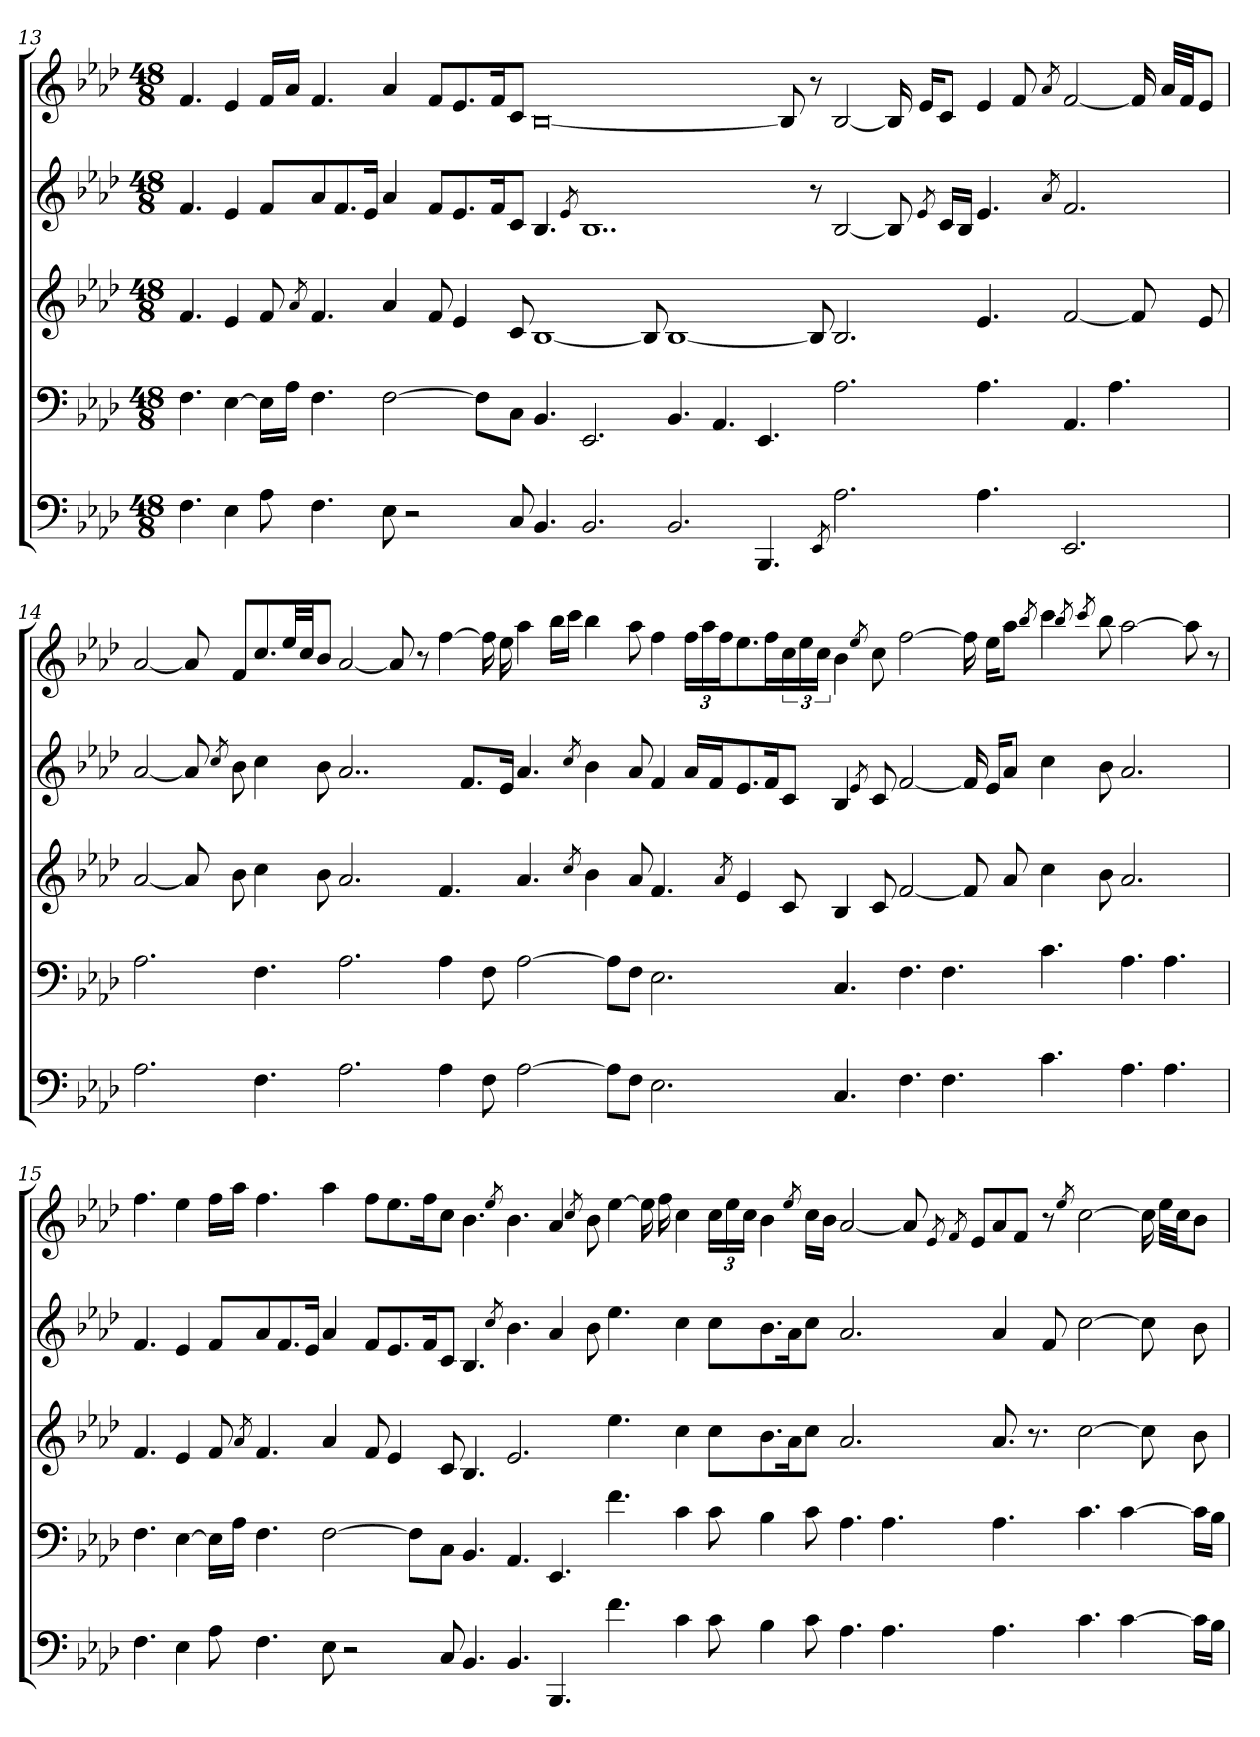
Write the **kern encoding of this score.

**kern	**kern	**kern	**kern	**kern
*part5	*part4	*part3	*part2	*part1
*staff5	*staff4	*staff3	*staff2	*staff1
*clefF4	*clefF4	*clefG2	*clefG2	*clefG2
*k[b-e-a-d-]	*k[b-e-a-d-]	*k[b-e-a-d-]	*k[b-e-a-d-]	*k[b-e-a-d-]
*M48/8	*M48/8	*M48/8	*M48/8	*M48/8
=13	=13	=13	=13	=13
4.F	4.F	4.f	4.f	4.f
4E-	[4E-	4e-	4e-	4e-
8A-	16E-\LL]	8f	8f/L	16f/LL
.	16A-\JJ	.	.	16a-/JJ
.	.	8qa-	.	.
4.F	4.F	4.f	8a-/	4.f
.	.	.	8.f/	.
.	.	.	16e-/Jk	.
8E-	[2F	4a-	4a-	4a-
2r	.	.	.	.
.	.	8f	8f/L	8f/L
.	.	4e-	8.e-/	8.e-/
.	8F\L]	.	.	.
.	.	.	16f/K	16f/K
8C	8C\J	8c	8c/J	8c/J
4.BB-	4.BB-	[1B-	4.B-	[0B-
.	.	.	8qe-	.
2.BB-	2.EE-	.	1..B-	.
.	.	8B-]	.	.
2.BB-	4.BB-	[1B-	.	.
.	4.AA-	.	.	.
4.BBB-	4.EE-	.	.	.
.	.	.	.	8B-]
.	.	8B-]	8r	8r
8qEE-	.	.	.	.
2.A-	2.A-	2.B-	[2B-	[2B-
.	.	.	8B-]	16B-]
.	.	.	.	16e-/KL
.	.	.	8qe-	.
.	.	.	16c/LL	8c/J
.	.	.	16B-/JJ	.
4.A-	4.A-	4.e-	4.e-	4e-
.	.	.	.	8f
.	.	.	8qa-	8qa-
2.EE-	4.AA-	[2f	2.f	[2f
.	4.A-	.	.	.
.	.	8f]	.	16f]
.	.	.	.	32a-/LLL
.	.	.	.	32f/JJ
.	.	8e-	.	8e-/J
=14	=14	=14	=14	=14
2.A-	2.A-	[2a-	[2a-	[2a-
.	.	8a-]	8a-]	8a-]
.	.	.	8qcc	.
.	.	8b-	8b-	8f/L
4.F	4.F	4cc	4cc	8.cc/
.	.	.	.	32ee-/LL
.	.	.	.	32cc/JJ
.	.	8b-	8b-	8b-/J
2.A-	2.A-	2.a-	2..a-	[2a-
.	.	.	.	8a-]
.	.	.	.	8r
4A-	4A-	4.f	.	[4ff
.	.	.	8.f/L	.
8F	8F	.	.	16ff]
.	.	.	16e-/Jk	16ee-
[2A-	[2A-	4.a-	4.a-	4aa-
.	.	.	.	16bb-\LL
.	.	.	.	16ccc\JJ
.	.	8qcc	8qcc	.
.	.	4b-	4b-	4bb-
8A-\L]	8A-\L]	.	.	.
8F\J	8F\J	8a-	8a-	8aa-
2.E-	2.E-	4.f	4f	4ff
.	.	.	16a-/LL	24ff\LL
.	.	.	.	24aa-\
.	.	.	16f/J	.
.	.	.	.	24ff\J
.	.	8qa-	.	.
.	.	4e-	8.e-/	8.ee-\
.	.	.	16f/K	16ff\L
.	.	8c	8c/J	24cc\
.	.	.	.	24ee-\
.	.	.	.	24cc\JJ
4.C	4.C	4B-	4B-	4b-
.	.	.	8qe-	8qee-
.	.	8c	8c	8cc
4.F	4.F	[2f	[2f	[2ff
4.F	4.F	.	.	.
.	.	8f]	16f]	16ff]
.	.	.	16e-/KL	16ee-\KL
.	.	8a-	8a-/J	8aa-\J
.	.	.	.	8qbb-
4.c	4.c	4cc	4cc	4ccc
.	.	.	.	8qbb-
.	.	.	.	8qccc
.	.	8b-	8b-	8bb-
4.A-	4.A-	2.a-	2.a-	[2aa-
4.A-	4.A-	.	.	.
.	.	.	.	8aa-]
.	.	.	.	8r
=15	=15	=15	=15	=15
4.F	4.F	4.f	4.f	4.ff
4E-	[4E-	4e-	4e-	4ee-
8A-	16E-\LL]	8f	8f/L	16ff\LL
.	16A-\JJ	.	.	16aa-\JJ
.	.	8qa-	.	.
4.F	4.F	4.f	8a-/	4.ff
.	.	.	8.f/	.
.	.	.	16e-/Jk	.
8E-	[2F	4a-	4a-	4aa-
2r	.	.	.	.
.	.	8f	8f/L	8ff\L
.	.	4e-	8.e-/	8.ee-\
.	8F\L]	.	.	.
.	.	.	16f/K	16ff\K
8C	8C\J	8c	8c/J	8cc\J
4.BB-	4.BB-	4.B-	4.B-	4.b-
.	.	.	8qcc	8qee-
4.BB-	4.AA-	2.e-	4.b-	4.b-
4.BBB-	4.EE-	.	4a-	4a-
.	.	.	.	8qcc
.	.	.	8b-	8b-
4.f	4.f	4.ee-	4.ee-	[4ee-
.	.	.	.	16ee-]
.	.	.	.	16ff
4c	4c	4cc	4cc	4cc
8c	8c	8cc\L	8cc\L	24cc\LL
.	.	.	.	24ee-\
.	.	.	.	24cc\JJ
4B-	4B-	8.b-\	8.b-\	4b-
.	.	16a-\K	16a-\K	.
.	.	.	.	8qee-
8c	8c	8cc\J	8cc\J	16cc\LL
.	.	.	.	16b-\JJ
4.A-	4.A-	2.a-	2.a-	[2a-
4.A-	4.A-	.	.	.
.	.	.	.	8a-]
.	.	.	.	8qe-
.	.	.	.	8qf
.	.	.	.	8e-/L
4.A-	4.A-	8.a-	4a-	8a-/
.	.	.	.	8f/J
.	.	8.r	.	.
.	.	.	8f	8r
.	.	.	.	8qee-
4.c	4.c	[2cc	[2cc	[2cc
[4c	[4c	.	.	.
.	.	8cc]	8cc]	16cc]
.	.	.	.	32ee-\LLL
.	.	.	.	32cc\JJ
16c\LL]	16c\LL]	8b-	8b-	8b-\J
16B-\JJ	16B-\JJ	.	.	.
=	=	=	=	=
*-	*-	*-	*-	*-
